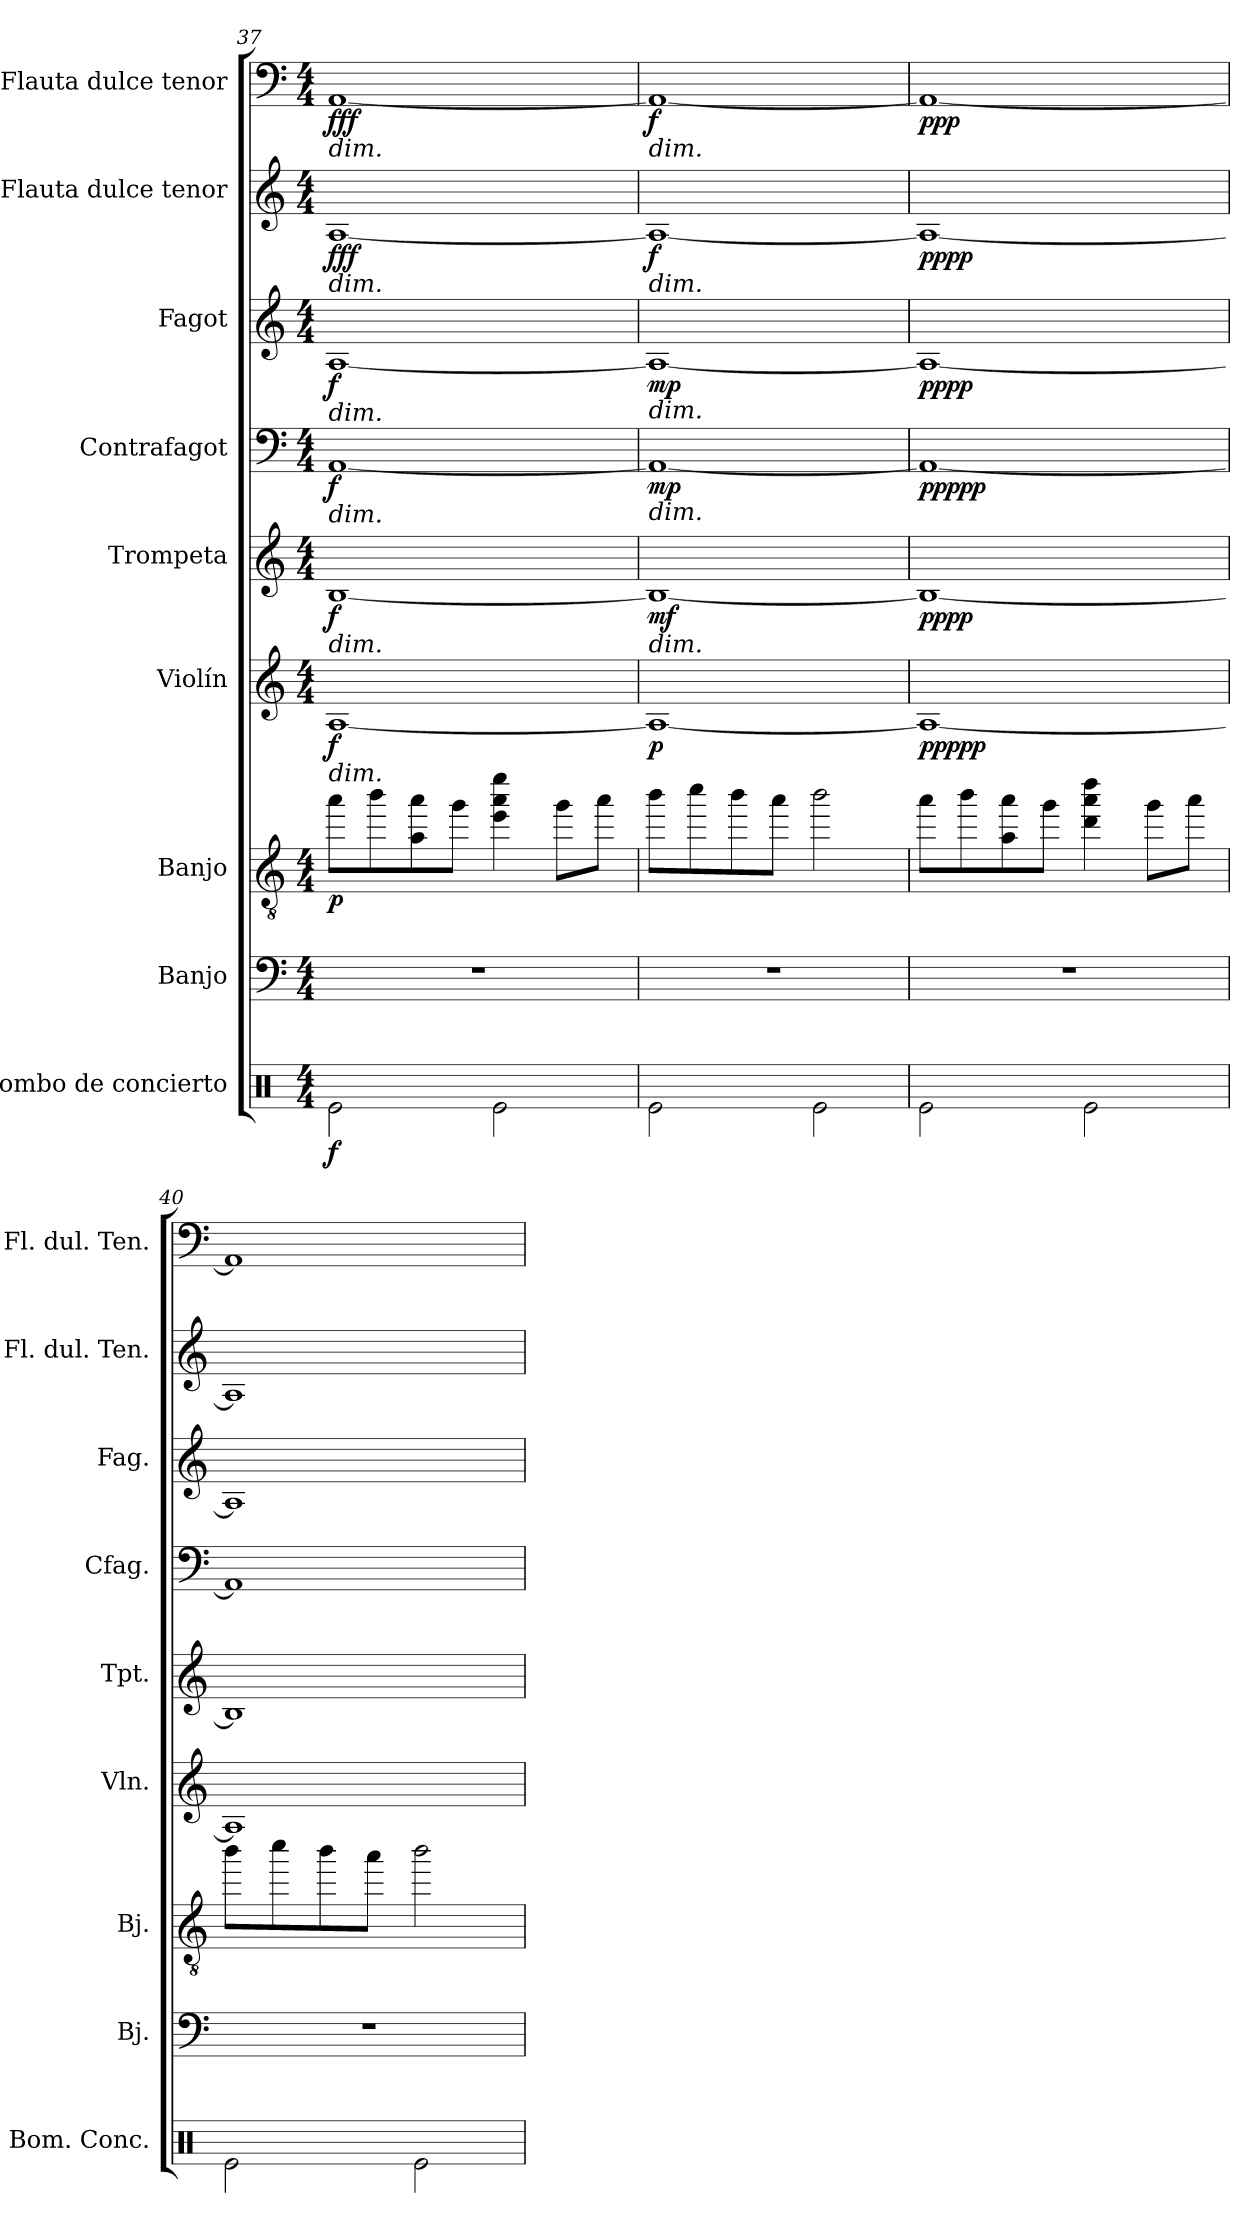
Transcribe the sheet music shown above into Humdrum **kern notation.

**kern	**dynam	**kern	**kern	**dynam	**kern	**dynam	**kern	**dynam	**kern	**dynam	**kern	**dynam	**kern	**dynam	**kern	**dynam
*part9	*part9	*part8	*part7	*part7	*part6	*part6	*part5	*part5	*part4	*part4	*part3	*part3	*part2	*part2	*part1	*part1
*staff9	*staff9	*staff8	*staff7	*staff7	*staff6	*staff6	*staff5	*staff5	*staff4	*staff4	*staff3	*staff3	*staff2	*staff2	*staff1	*staff1
*I"Bombo de concierto	*	*I"Banjo	*I"Banjo	*	*I"Violín	*	*I"Trompeta	*	*I"Contrafagot	*	*I"Fagot	*	*I"Flauta dulce tenor	*	*I"Flauta dulce tenor	*
*I'Bom. Conc.	*	*I'Bj.	*I'Bj.	*	*I'Vln.	*	*I'Tpt.	*	*I'Cfag.	*	*I'Fag.	*	*I'Fl. dul. Ten.	*	*I'Fl. dul. Ten.	*
*clefX	*	*clefF4	*clefGv2	*	*clefG2	*	*clefG2	*	*clefF4	*	*clefG2	*	*clefG2	*	*clefF4	*
*	*	*ITrd7c12	*ITrd7c12	*	*	*	*ITrd1c2	*	*ITrd7c12	*	*	*	*	*	*	*
*k[]	*	*k[]	*k[]	*	*k[]	*	*k[b-e-]	*	*k[]	*	*k[]	*	*k[]	*	*k[]	*
*M4/4	*	*M4/4	*M4/4	*	*M4/4	*	*M4/4	*	*M4/4	*	*M4/4	*	*M4/4	*	*M4/4	*
=37	=37	=37	=37	=37	=37	=37	=37	=37	=37	=37	=37	=37	=37	=37	=37	=37
!	!	!	!	!	!	!	!	!	!	!	!	!	!	!	!LO:TX:b:i:t=dim.	!
!	!	!	!	!	!	!	!	!	!	!	!	!	!LO:TX:b:i:t=dim.	!	!	!
!	!	!	!	!	!	!	!	!	!	!	!LO:TX:b:i:t=dim.	!	!	!	!	!
!	!	!	!	!	!	!	!	!	!LO:TX:b:i:t=dim.	!	!	!	!	!	!	!
!	!	!	!	!	!	!	!LO:TX:b:i:t=dim.	!	!	!	!	!	!	!	!	!
!	!	!	!	!	!LO:TX:b:i:t=dim.	!	!	!	!	!	!	!	!	!	!	!
!	!LO:DY:b	!	!	!LO:DY:b	!	!LO:DY:b	!	!LO:DY:b	!	!LO:DY:b	!	!LO:DY:b	!	!LO:DY:b	!	!LO:DY:b
2Re\	f	1r	8a\L	p	[1A	f	[1A	f	[1AAA	f	[1A	f	[1A	fff	[1AA	fff
.	.	.	8b\	.	.	.	.	.	.	.	.	.	.	.	.	.
.	.	.	8A\ 8a\	.	.	.	.	.	.	.	.	.	.	.	.	.
.	.	.	8g\J	.	.	.	.	.	.	.	.	.	.	.	.	.
2Re\	.	.	4e\ 4a\ 4ee\	.	.	.	.	.	.	.	.	.	.	.	.	.
.	.	.	8g\L	.	.	.	.	.	.	.	.	.	.	.	.	.
.	.	.	8a\J	.	.	.	.	.	.	.	.	.	.	.	.	.
=38	=38	=38	=38	=38	=38	=38	=38	=38	=38	=38	=38	=38	=38	=38	=38	=38
!	!	!	!	!	!	!	!	!	!	!	!	!	!	!	!LO:TX:b:i:t=dim.	!
!	!	!	!	!	!	!	!	!	!	!	!	!	!LO:TX:b:i:t=dim.	!	!	!
!	!	!	!	!	!	!	!	!	!	!	!LO:TX:b:i:t=dim.	!	!	!	!	!
!	!	!	!	!	!	!	!	!	!LO:TX:b:i:t=dim.	!	!	!	!	!	!	!
!	!	!	!	!	!	!	!LO:TX:b:i:t=dim.	!	!	!	!	!	!	!	!	!
!	!	!	!	!	!	!LO:DY:b	!	!LO:DY:b	!	!LO:DY:b	!	!LO:DY:b	!	!LO:DY:b	!	!LO:DY:b
2Re\	.	1r	8b\L	.	1A_	p	1A_	mf	1AAA_	mp	1A_	mp	1A_	f	1AA_	f
.	.	.	8cc\	.	.	.	.	.	.	.	.	.	.	.	.	.
.	.	.	8b\	.	.	.	.	.	.	.	.	.	.	.	.	.
.	.	.	8a\J	.	.	.	.	.	.	.	.	.	.	.	.	.
2Re\	.	.	2b\	.	.	.	.	.	.	.	.	.	.	.	.	.
=39	=39	=39	=39	=39	=39	=39	=39	=39	=39	=39	=39	=39	=39	=39	=39	=39
!	!	!	!	!	!	!LO:DY:b	!	!LO:DY:b	!	!LO:DY:b	!	!LO:DY:b	!	!LO:DY:b	!	!LO:DY:b
2Re\	.	1r	8a\L	.	1A_	ppppp	1A_	pppp	1AAA_	ppppp	1A_	pppp	1A_	pppp	1AA_	ppp
.	.	.	8b\	.	.	.	.	.	.	.	.	.	.	.	.	.
.	.	.	8A\ 8a\	.	.	.	.	.	.	.	.	.	.	.	.	.
.	.	.	8g\J	.	.	.	.	.	.	.	.	.	.	.	.	.
2Re\	.	.	4d\ 4a\ 4dd\	.	.	.	.	.	.	.	.	.	.	.	.	.
.	.	.	8g\L	.	.	.	.	.	.	.	.	.	.	.	.	.
.	.	.	8a\J	.	.	.	.	.	.	.	.	.	.	.	.	.
!!LO:PB:g=z
=40	=40	=40	=40	=40	=40	=40	=40	=40	=40	=40	=40	=40	=40	=40	=40	=40
2Re\	.	1r	8b\L	.	1A]	.	1A]	.	1AAA]	.	1A]	.	1A]	.	1AA]	.
.	.	.	8cc\	.	.	.	.	.	.	.	.	.	.	.	.	.
.	.	.	8b\	.	.	.	.	.	.	.	.	.	.	.	.	.
.	.	.	8a\J	.	.	.	.	.	.	.	.	.	.	.	.	.
2Re\	.	.	2b\	.	.	.	.	.	.	.	.	.	.	.	.	.
=	=	=	=	=	=	=	=	=	=	=	=	=	=	=	=	=
*-	*-	*-	*-	*-	*-	*-	*-	*-	*-	*-	*-	*-	*-	*-	*-	*-
